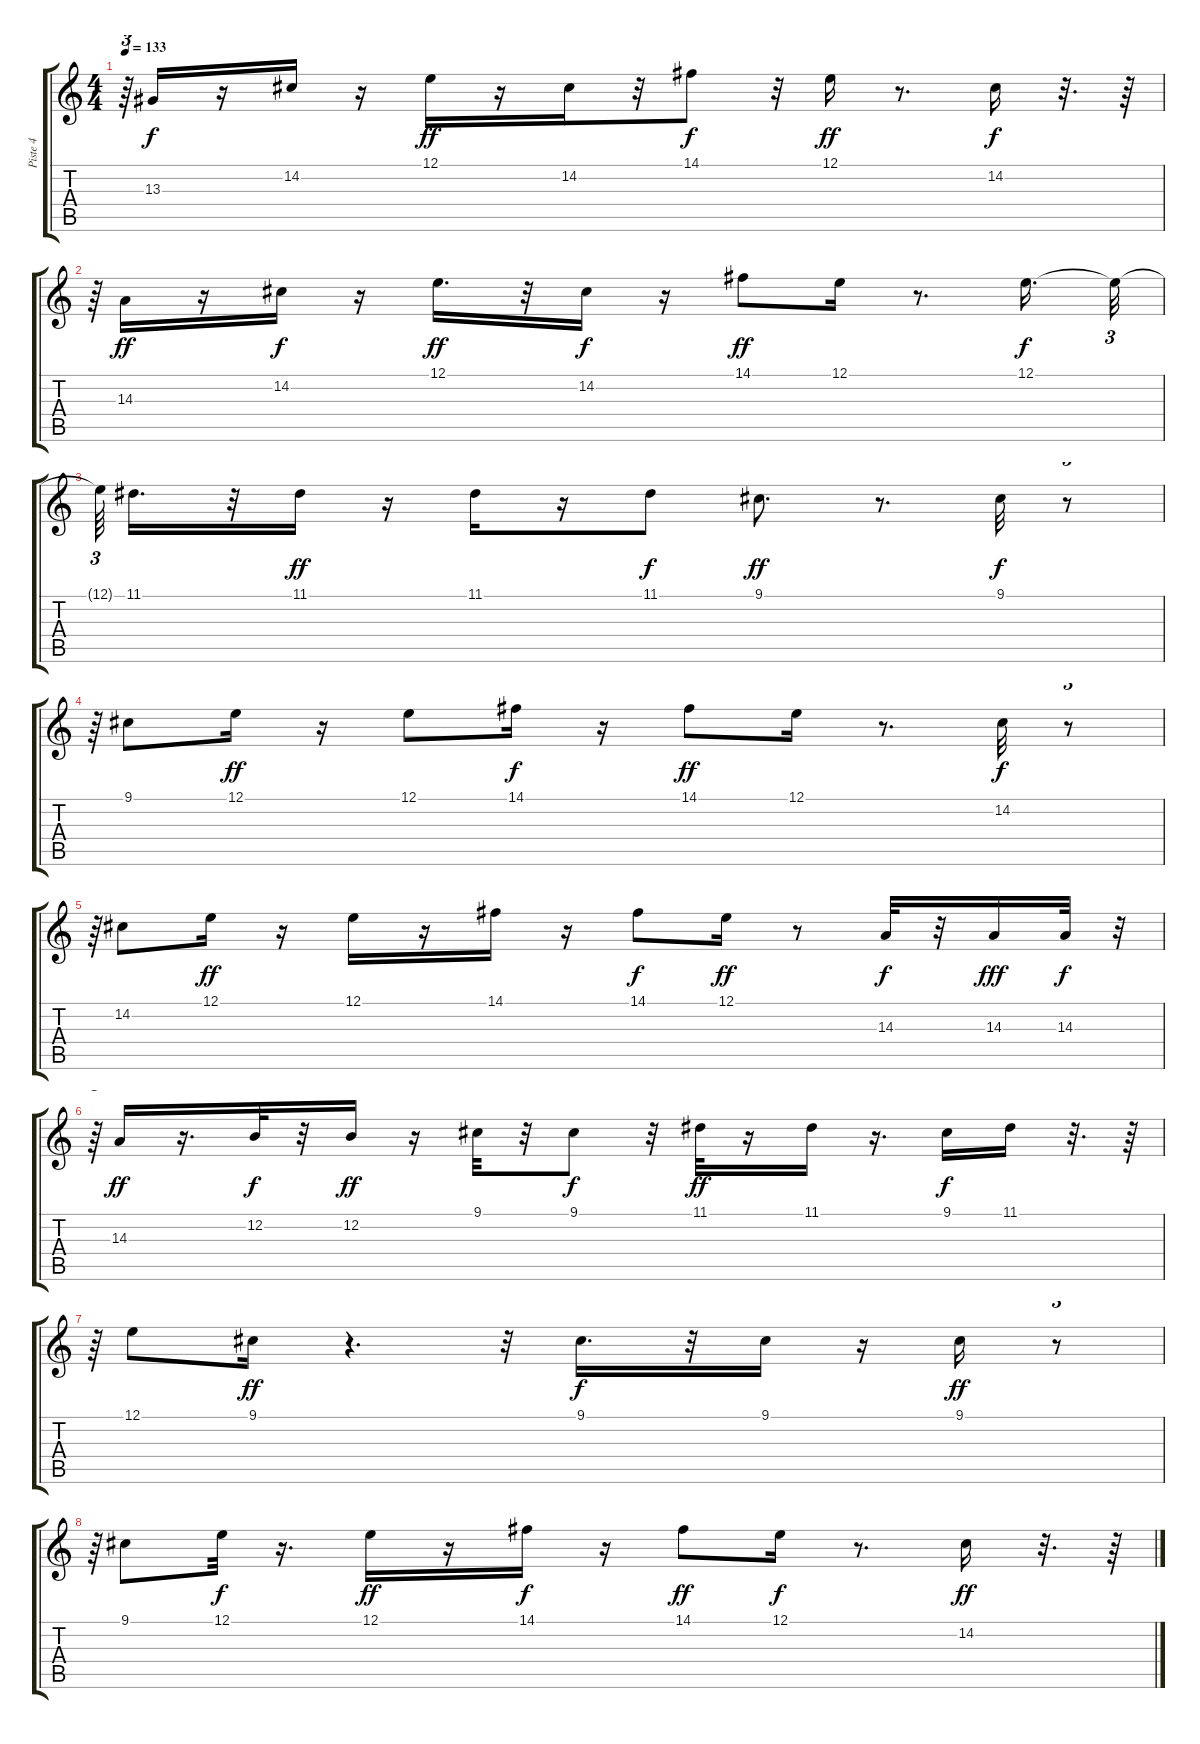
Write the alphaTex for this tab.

\track ("Piste 4" "Piste 4") {instrument lead3calliope}
\staff {score tabs}
\tuning (E4 B3 G3 D3 A2 E2) {hide}
\ts (4 4)
\tempo 133
\clef g2
\ks c
r.64{tu (3 2) dy f} 13.3.16 r.16 14.2.16 r.16 12.1.16{dy ff} r.16 14.2.16 r.32 14.1.8{dy f} r.32 12.1.16{dy ff} r.8{d} 14.2.16{dy f} r.32{d} r.64 |
r.64{tu (3 2)} 14.3.16{dy ff} r.16 14.2.16{dy f} r.16 12.1.16{d dy ff} r.32 14.2.16{dy f} r.16 14.1.8{dy ff} 12.1.16 r.8{d} 12.1.16{d dy f} 12.1{t}.32{tu (3 2)} |
12.1{t}.64{tu (3 2)} 11.1.16{d} r.32 11.1.16{dy ff} r.16 11.1.16 r.16 11.1.8{dy f} 9.1.8{d dy ff} r.8{d} 9.1.32{dy f} r.8{tu (3 2)} |
r.64{tu (3 2)} 9.1.8 12.1.16{dy ff} r.16 12.1.8 14.1.16{dy f} r.16 14.1.8{dy ff} 12.1.16 r.8{d} 14.2.32{dy f} r.8{tu (3 2)} |
r.64{tu (3 2)} 14.2.8 12.1.16{dy ff} r.16 12.1.16 r.16 14.1.16 r.16 14.1.8{dy f} 12.1.16{dy ff} r.8 14.3.32{dy f} r.32 14.3.16{dy fff} 14.3.32{dy f} r.32{tu (3 2)} |
r.64{tu (3 2)} 14.3.16{dy ff} r.16{d} 12.2.32{dy f} r.32 12.2.16{dy ff} r.16 9.1.32 r.32 9.1.8{dy f} r.32 11.1.32{dy ff} r.16 11.1.16 r.16{d} 9.1.16{dy f} 11.1.16 r.32{d} r.64 |
r.64{tu (3 2)} 12.1.8 9.1.16{dy ff} r.4{d} r.32 9.1.16{d dy f} r.32 9.1.16 r.16 9.1.16{dy ff} r.8{tu (3 2)} |
r.64{tu (3 2)} 9.1.8 12.1.32{dy f} r.16{d} 12.1.16{dy ff} r.16 14.1.16{dy f} r.16 14.1.8{dy ff} 12.1.16{dy f} r.8{d} 14.2.16{dy ff} r.32{d} r.64
